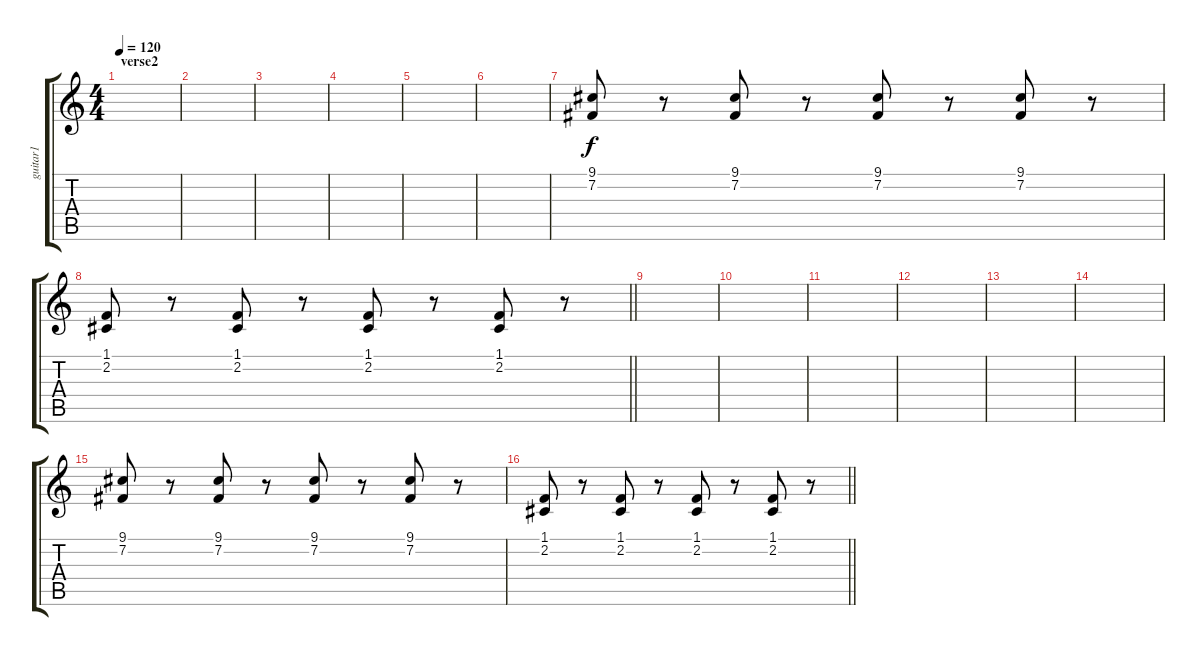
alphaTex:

\track ("guitar1" "guitar1") {instrument pizzicatostrings}
\staff {score tabs}
\tuning (E4 B3 G3 D3 A2 E2) {hide}
\ts (4 4)
\section ("" "verse2")
\tempo 120
\clef g2
\ks c
|
|
|
|
|
|
(9.1 7.2).8 r.8 (9.1 7.2).8 r.8 (9.1 7.2).8 r.8 (9.1 7.2).8 r.8 |
\barLineRight lightlight
(1.1 2.2).8 r.8 (1.1 2.2).8 r.8 (1.1 2.2).8 r.8 (1.1 2.2).8 r.8 |
|
|
|
|
|
|
(9.1 7.2).8 r.8 (9.1 7.2).8 r.8 (9.1 7.2).8 r.8 (9.1 7.2).8 r.8 |
\barLineRight lightlight
(1.1 2.2).8 r.8 (1.1 2.2).8 r.8 (1.1 2.2).8 r.8 (1.1 2.2).8 r.8
